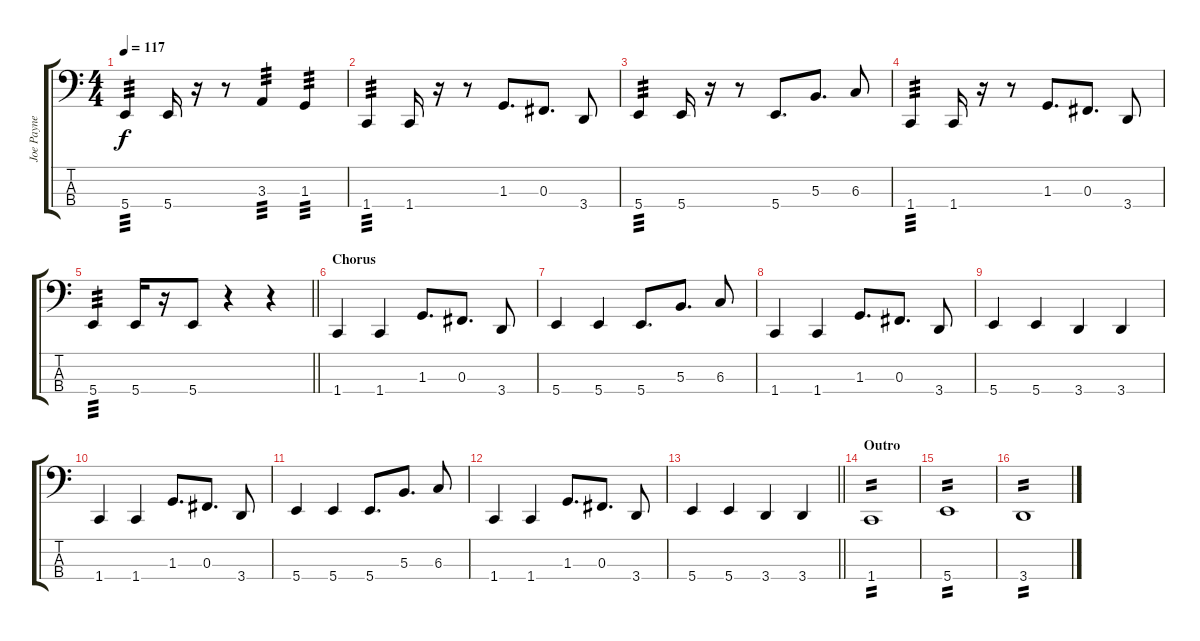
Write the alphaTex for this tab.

\track ("Joe Payne" "Joe Payne") {instrument electricbasspick}
\staff {score tabs}
\tuning (E2 B1 Gb1 B0) {hide}
\ts (4 4)
\tempo 117
\clef f4
\ks c
5.4.4{tp 3 dy f} 5.4.16 r.16 r.8 3.3.4{tp 3} 1.3.4{tp 3} |
1.4.4{tp 3} 1.4.16 r.16 r.8 1.3.8{d} 0.3.8{d} 3.4.8 |
5.4.4{tp 3} 5.4.16 r.16 r.8 5.4.8{d} 5.3.8{d} 6.3.8 |
1.4.4{tp 3} 1.4.16 r.16 r.8 1.3.8{d} 0.3.8{d} 3.4.8 |
\barLineRight lightlight
5.4.4{tp 3} 5.4.16 r.16 5.4.8 r.4 r.4 |
\section ("" "Chorus")
1.4.4 1.4.4 1.3.8{d} 0.3.8{d} 3.4.8 |
5.4.4 5.4.4 5.4.8{d} 5.3.8{d} 6.3.8 |
1.4.4 1.4.4 1.3.8{d} 0.3.8{d} 3.4.8 |
5.4.4 5.4.4 3.4.4 3.4.4 |
1.4.4 1.4.4 1.3.8{d} 0.3.8{d} 3.4.8 |
5.4.4 5.4.4 5.4.8{d} 5.3.8{d} 6.3.8 |
1.4.4 1.4.4 1.3.8{d} 0.3.8{d} 3.4.8 |
\barLineRight lightlight
5.4.4 5.4.4 3.4.4 3.4.4 |
\section ("" "Outro")
1.4.1{tp 2} |
5.4.1{tp 2} |
3.4.1{tp 2}
